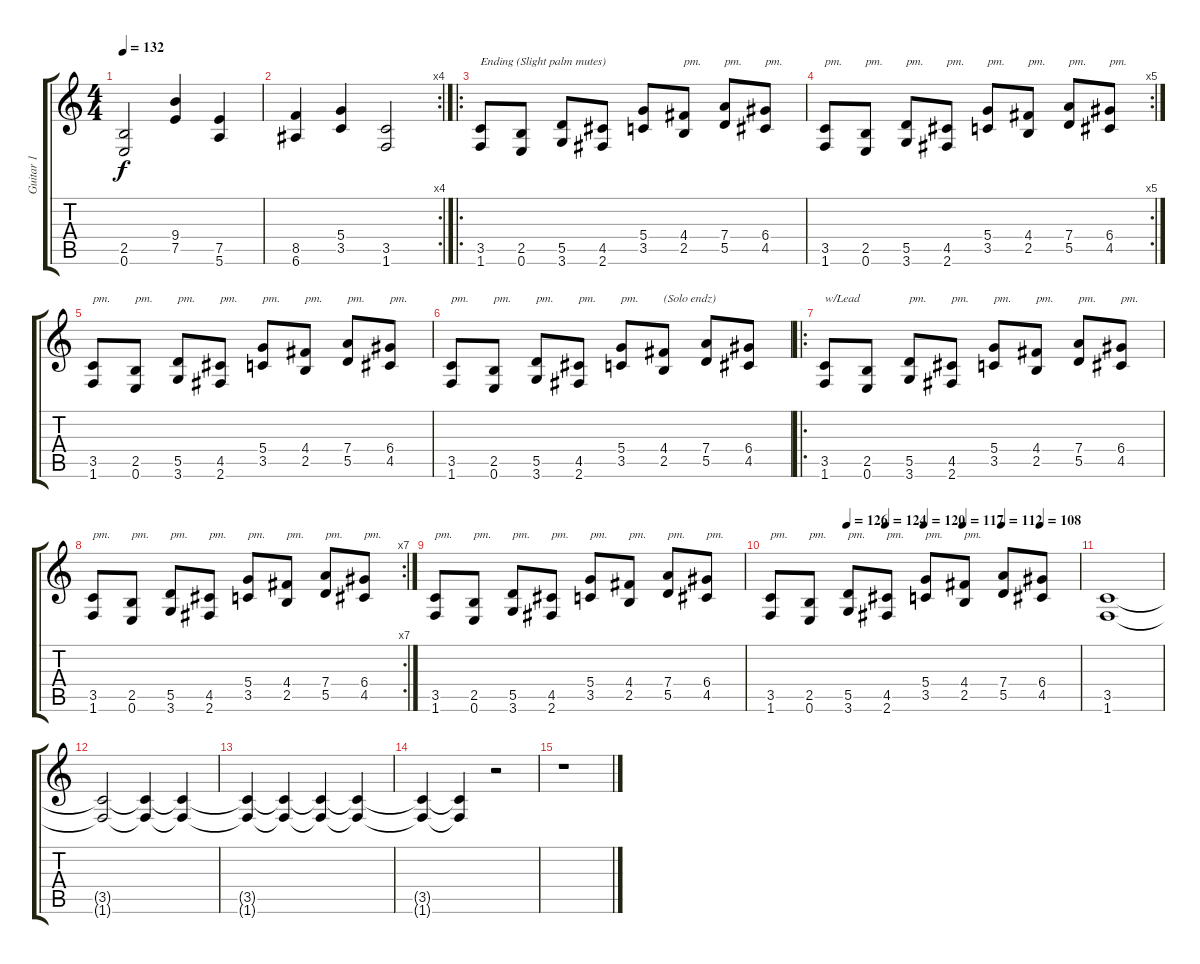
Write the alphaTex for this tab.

\track ("Guitar 1" "Guitar 1") {instrument distortionguitar}
\staff {score tabs}
\tuning (E4 B3 G3 D3 A2 E2) {hide}
\ts (4 4)
\tempo 132
\clef g2
\ks c
(2.5 0.6).2{dy f} (9.4 7.5).4 (7.5 5.6).4 |
\rc 4
(8.5 6.6).4 (5.4 3.5).4 (3.5 1.6).2 |
\ro
(3.5 1.6).8{txt "Ending (Slight palm mutes)"} (2.5 0.6).8 (5.5 3.6).8 (4.5 2.6).8 (5.4 3.5).8 (4.4 2.5).8{txt "pm."} (7.4 5.5).8{txt "pm."} (6.4 4.5).8{txt "pm."} |
\rc 5
(3.5 1.6).8{txt "pm."} (2.5 0.6).8{txt "pm."} (5.5 3.6).8{txt "pm."} (4.5 2.6).8{txt "pm."} (5.4 3.5).8{txt "pm."} (4.4 2.5).8{txt "pm."} (7.4 5.5).8{txt "pm."} (6.4 4.5).8{txt "pm."} |
(3.5 1.6).8{txt "pm."} (2.5 0.6).8{txt "pm."} (5.5 3.6).8{txt "pm."} (4.5 2.6).8{txt "pm."} (5.4 3.5).8{txt "pm."} (4.4 2.5).8{txt "pm."} (7.4 5.5).8{txt "pm."} (6.4 4.5).8{txt "pm."} |
(3.5 1.6).8{txt "pm."} (2.5 0.6).8{txt "pm."} (5.5 3.6).8{txt "pm."} (4.5 2.6).8{txt "pm."} (5.4 3.5).8{txt "pm."} (4.4 2.5).8{txt "(Solo endz)"} (7.4 5.5).8 (6.4 4.5).8 |
\ro
(3.5 1.6).8{txt "w/Lead"} (2.5 0.6).8 (5.5 3.6).8{txt "pm."} (4.5 2.6).8{txt "pm."} (5.4 3.5).8{txt "pm."} (4.4 2.5).8{txt "pm."} (7.4 5.5).8{txt "pm."} (6.4 4.5).8{txt "pm."} |
\rc 7
(3.5 1.6).8{txt "pm."} (2.5 0.6).8{txt "pm."} (5.5 3.6).8{txt "pm."} (4.5 2.6).8{txt "pm."} (5.4 3.5).8{txt "pm."} (4.4 2.5).8{txt "pm."} (7.4 5.5).8{txt "pm."} (6.4 4.5).8{txt "pm."} |
(3.5 1.6).8{txt "pm."} (2.5 0.6).8{txt "pm."} (5.5 3.6).8{txt "pm."} (4.5 2.6).8{txt "pm."} (5.4 3.5).8{txt "pm."} (4.4 2.5).8{txt "pm."} (7.4 5.5).8{txt "pm."} (6.4 4.5).8{txt "pm."} |
\tempo (126 0.25)
\tempo (124 0.375)
\tempo (120 0.5)
\tempo (117 0.625)
\tempo (112 0.75)
\tempo (108 0.875)
(3.5 1.6).8{txt "pm."} (2.5 0.6).8{txt "pm."} (5.5 3.6).8{txt "pm."} (4.5 2.6).8{txt "pm."} (5.4 3.5).8{txt "pm."} (4.4 2.5).8{txt "pm."} (7.4 5.5).8 (6.4 4.5).8 |
(3.5 1.6).1 |
(3.5{t} 1.6{t}).2 (3.5{t} 1.6{t}).4{volume 12} (3.5{t} 1.6{t}).4{volume 11} |
(3.5{t} 1.6{t}).4{volume 9} (3.5{t} 1.6{t}).4{volume 7} (3.5{t} 1.6{t}).4{volume 6} (3.5{t} 1.6{t}).4{volume 4} |
(3.5{t} 1.6{t}).4{volume 2} (3.5{t} 1.6{t}).4{volume 1} r.2 |
r.1
